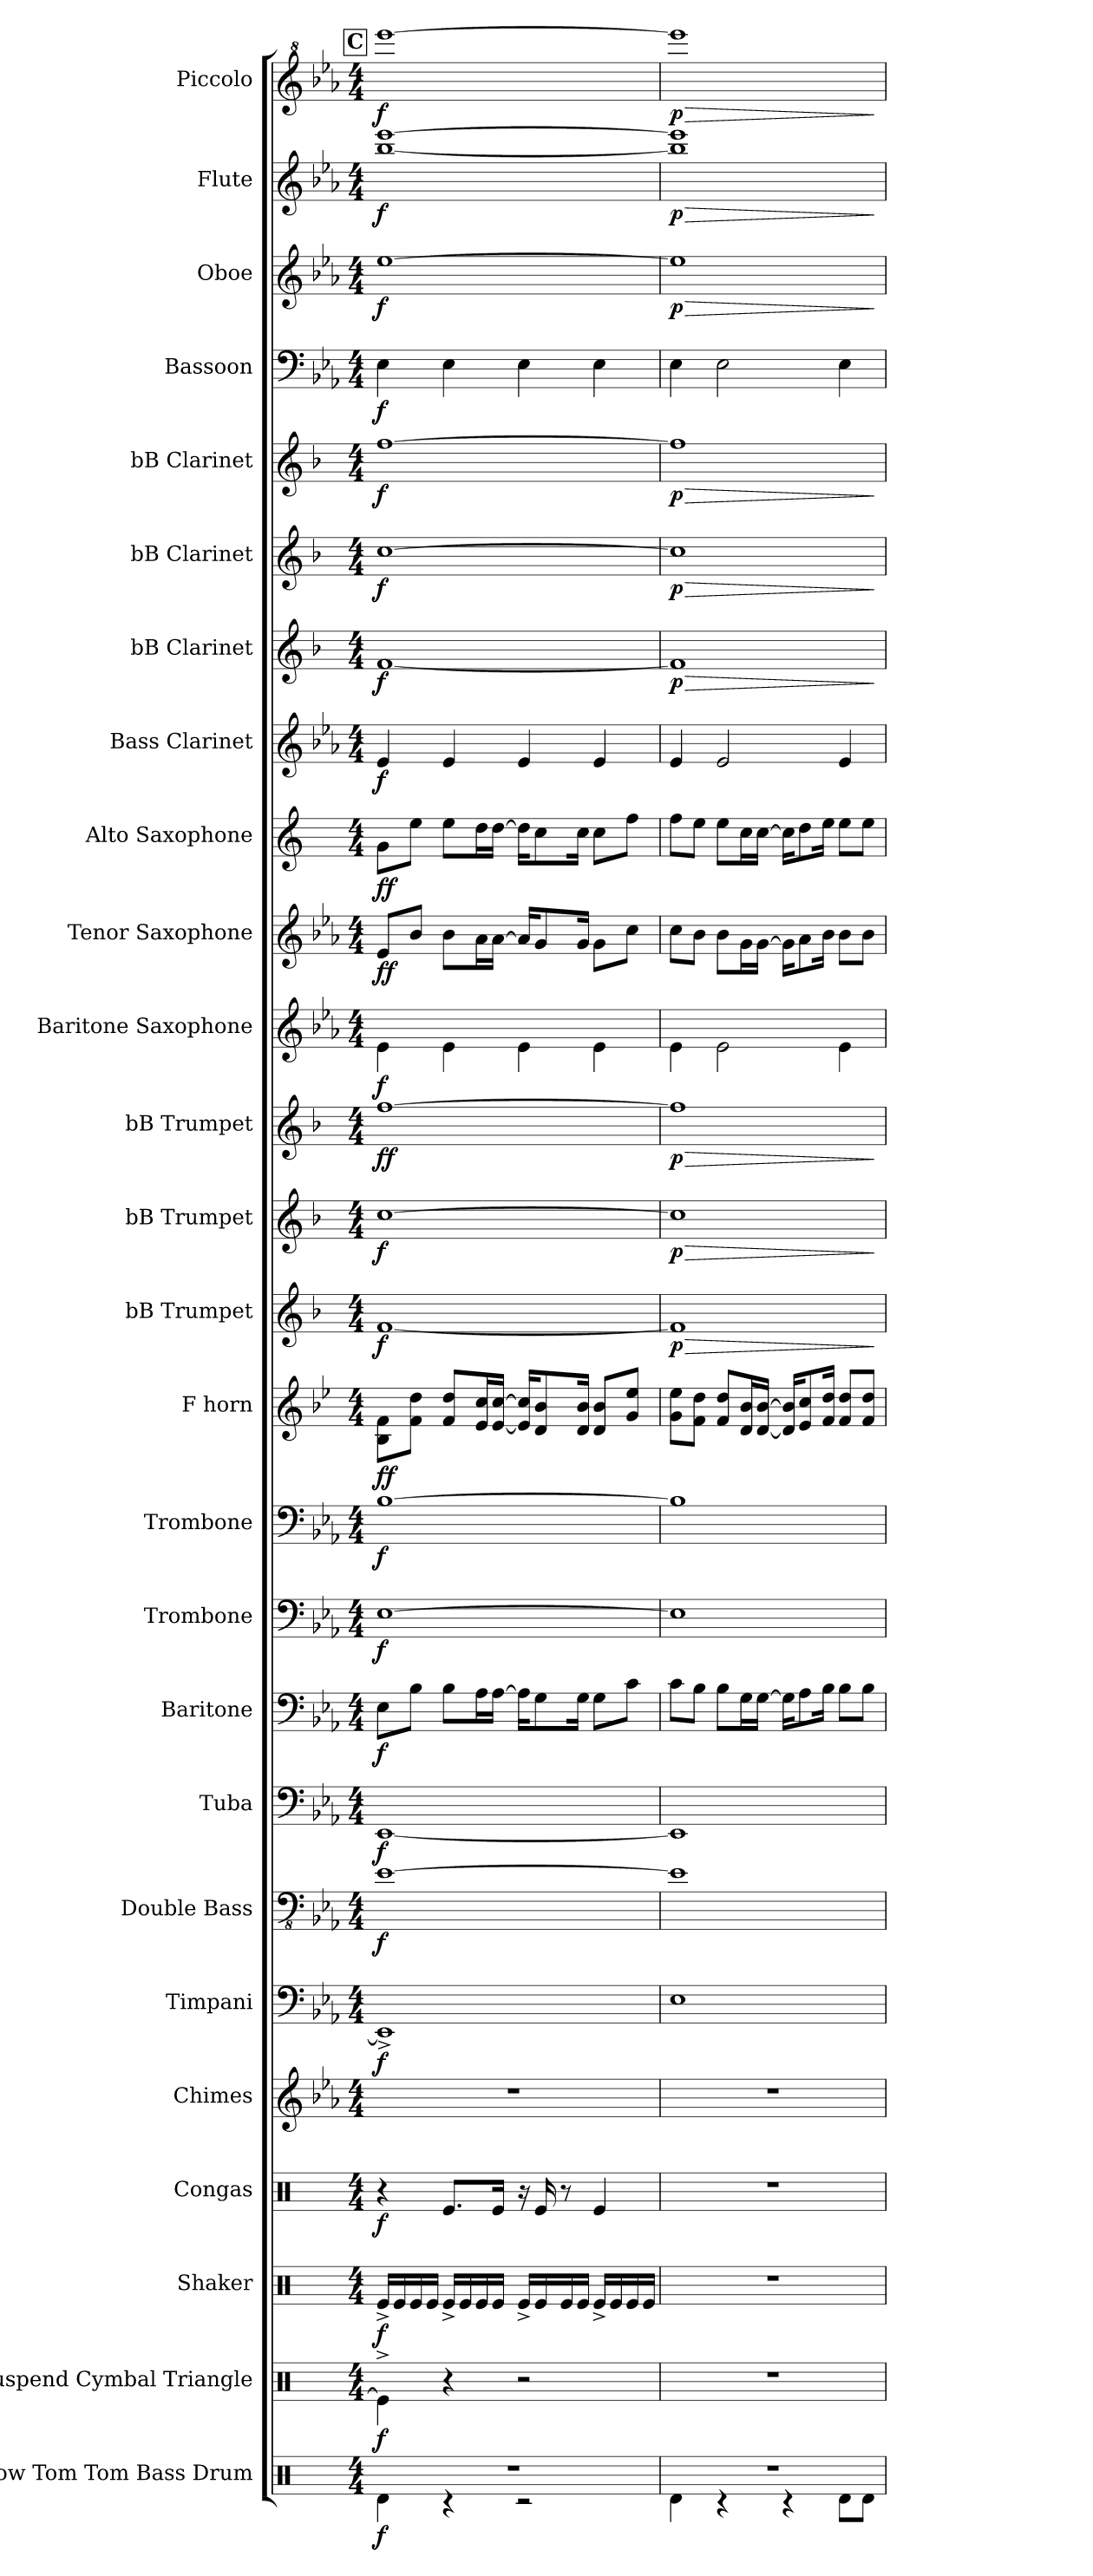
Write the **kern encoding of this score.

**kern	**dynam	**kern	**dynam	**kern	**dynam	**kern	**dynam	**kern	**kern	**dynam	**kern	**dynam	**kern	**dynam	**kern	**dynam	**kern	**dynam	**kern	**dynam	**kern	**dynam	**kern	**dynam	**kern	**dynam	**kern	**dynam	**kern	**dynam	**kern	**dynam	**kern	**dynam	**kern	**dynam	**kern	**dynam	**kern	**dynam	**kern	**dynam	**kern	**dynam	**kern	**dynam	**kern	**dynam	**kern	**dynam
*part26	*part26	*part25	*part25	*part24	*part24	*part23	*part23	*part22	*part21	*part21	*part20	*part20	*part19	*part19	*part18	*part18	*part17	*part17	*part16	*part16	*part15	*part15	*part14	*part14	*part13	*part13	*part12	*part12	*part11	*part11	*part10	*part10	*part9	*part9	*part8	*part8	*part7	*part7	*part6	*part6	*part5	*part5	*part4	*part4	*part3	*part3	*part2	*part2	*part1	*part1
*staff26	*staff26	*staff25	*staff25	*staff24	*staff24	*staff23	*staff23	*staff22	*staff21	*staff21	*staff20	*staff20	*staff19	*staff19	*staff18	*staff18	*staff17	*staff17	*staff16	*staff16	*staff15	*staff15	*staff14	*staff14	*staff13	*staff13	*staff12	*staff12	*staff11	*staff11	*staff10	*staff10	*staff9	*staff9	*staff8	*staff8	*staff7	*staff7	*staff6	*staff6	*staff5	*staff5	*staff4	*staff4	*staff3	*staff3	*staff2	*staff2	*staff1	*staff1
*I"Low Tom Tom Bass Drum	*	*I"Suspend Cymbal Triangle	*	*I"Shaker	*	*I"Congas	*	*I"Chimes	*I"Timpani	*	*I"Double Bass	*	*I"Tuba	*	*I"Baritone	*	*I"Trombone	*	*I"Trombone	*	*I"F horn	*	*I"bB Trumpet	*	*I"bB Trumpet	*	*I"bB Trumpet	*	*I"Baritone Saxophone	*	*I"Tenor Saxophone	*	*I"Alto Saxophone	*	*I"Bass Clarinet	*	*I"bB Clarinet	*	*I"bB Clarinet	*	*I"bB Clarinet	*	*I"Bassoon	*	*I"Oboe	*	*I"Flute	*	*I"Piccolo	*
*I'L.T B.D	*	*I'Sus.C Tri.	*	*I'Sh.	*	*I'Co.	*	*I'Chm.	*I'Timp.	*	*I'Db.	*	*I'Tba.	*	*I'Bar.	*	*I'Trb.	*	*I'Trb.	*	*I'F Hn.	*	*I'B♭ Tpt.	*	*I'B♭ Tpt.	*	*I'B♭ Tpt.	*	*I'Bar. Sax.	*	*I'T. Sax.	*	*I'A. Sax.	*	*I'B. Cl.	*	*I'B♭ Cl.	*	*I'B♭ Cl.	*	*I'B♭ Cl.	*	*I'Bsn.	*	*I'Ob.	*	*I'Fl.	*	*I'Picc.	*
!!LO:PB:g=z
*clefX	*	*clefX	*	*clefX	*	*clefX	*	*clefG2	*clefF4	*	*clefFv4	*	*clefF4	*	*clefF4	*	*clefF4	*	*clefF4	*	*clefG2	*	*clefG2	*	*clefG2	*	*clefG2	*	*clefG2	*	*clefG2	*	*clefG2	*	*clefG2	*	*clefG2	*	*clefG2	*	*clefG2	*	*clefF4	*	*clefG2	*	*clefG2	*	*clefG^2	*
*	*	*	*	*	*	*	*	*	*	*	*ITrd7c12	*	*	*	*	*	*	*	*	*	*ITrd4c7	*	*ITrd1c2	*	*ITrd1c2	*	*ITrd1c2	*	*ITrd12c21	*	*ITrd8c14	*	*ITrd5c9	*	*ITrd8c14	*	*ITrd1c2	*	*ITrd1c2	*	*ITrd1c2	*	*	*	*	*	*	*	*	*
*k[]	*	*k[]	*	*k[]	*	*k[]	*	*k[b-e-a-]	*k[b-e-a-]	*	*k[b-e-a-]	*	*k[b-e-a-]	*	*k[b-e-a-]	*	*k[b-e-a-]	*	*k[b-e-a-]	*	*k[b-e-a-]	*	*k[b-e-a-]	*	*k[b-e-a-]	*	*k[b-e-a-]	*	*k[b-e-a-]	*	*k[b-e-a-]	*	*k[b-e-a-]	*	*k[b-e-a-]	*	*k[b-e-a-]	*	*k[b-e-a-]	*	*k[b-e-a-]	*	*k[b-e-a-]	*	*k[b-e-a-]	*	*k[b-e-a-]	*	*k[b-e-a-]	*
*M4/4	*	*M4/4	*	*M4/4	*	*M4/4	*	*M4/4	*M4/4	*	*M4/4	*	*M4/4	*	*M4/4	*	*M4/4	*	*M4/4	*	*M4/4	*	*M4/4	*	*M4/4	*	*M4/4	*	*M4/4	*	*M4/4	*	*M4/4	*	*M4/4	*	*M4/4	*	*M4/4	*	*M4/4	*	*M4/4	*	*M4/4	*	*M4/4	*	*M4/4	*
!!LO:REH:place=s1:a:B:fs=20:t=C
=21	=21	=21	=21	=21	=21	=21	=21	=21	=21	=21	=21	=21	=21	=21	=21	=21	=21	=21	=21	=21	=21	=21	=21	=21	=21	=21	=21	=21	=21	=21	=21	=21	=21	=21	=21	=21	=21	=21	=21	=21	=21	=21	=21	=21	=21	=21	=21	=21	=21	=21
*^	*	*	*	*	*	*	*	*	*	*	*	*	*	*	*	*	*	*	*	*	*	*	*	*	*	*	*	*	*	*	*	*	*	*	*	*	*	*	*	*	*	*	*	*	*	*	*	*	*	*
!	!	!LO:DY:b	!	!LO:DY:b	!	!LO:DY:b	!	!LO:DY:b	!	!	!LO:DY:b	!	!LO:DY:b	!	!LO:DY:b	!	!LO:DY:b	!	!LO:DY:b	!	!LO:DY:b	!	!LO:DY:b	!	!LO:DY:b	!	!LO:DY:b	!	!LO:DY:b	!	!	!	!	!	!	!	!	!	!	!	!	!	!	!	!	!	!	!	!	!	!
!	!	!	!	!	!	!	!	!	!	!	!	!	!	!	!	!	!	!	!	!	!	!	!	!	!	!	!	!	!LO:DY:n=1:b	!	!LO:DY:b	!	!LO:DY:b	!	!LO:DY:b	!	!LO:DY:b	!	!LO:DY:b	!	!LO:DY:b	!	!LO:DY:b	!	!LO:DY:b	!	!LO:DY:b	!	!LO:DY:b	!	!LO:DY:b
1r	4Rd\	f	4Re^\]	f	16Re^/LL	f	4r	f	1r	1EE-^]	f	[1EE-	f	[1EE-	f	8E-\L	f	[1E-	f	[1B-	f	8E-\ 8B-\L	ff	[1e-	f	[1b-	f	[1ee-	f f	4E-\	f	8E-/L	ff	8B-\L	ff	4E-/	f	[1e-	f	[1b-	f	[1ee-	f	4E-\	f	[1ee-	f	[1bb- [1eee-	f	[1eeee-	f
.	.	.	.	.	16Re/	.	.	.	.	.	.	.	.	.	.	.	.	.	.	.	.	.	.	.	.	.	.	.	.	.	.	.	.	.	.	.	.	.	.	.	.	.	.	.	.	.	.	.	.	.	.
.	.	.	.	.	16Re/	.	.	.	.	.	.	.	.	.	.	8B-\J	.	.	.	.	.	8B-\ 8g\J	.	.	.	.	.	.	.	.	.	8B-/J	.	8g\J	.	.	.	.	.	.	.	.	.	.	.	.	.	.	.	.	.
.	.	.	.	.	16Re/JJ	.	.	.	.	.	.	.	.	.	.	.	.	.	.	.	.	.	.	.	.	.	.	.	.	.	.	.	.	.	.	.	.	.	.	.	.	.	.	.	.	.	.	.	.	.	.
.	4r	.	4r	.	16Re^/LL	.	8.Re/L	.	.	.	.	.	.	.	.	8B-\L	.	.	.	.	.	8B-/ 8g/L	.	.	.	.	.	.	.	4E-\	.	8B-\L	.	8g\L	.	4E-/	.	.	.	.	.	.	.	4E-\	.	.	.	.	.	.	.
.	.	.	.	.	16Re/	.	.	.	.	.	.	.	.	.	.	.	.	.	.	.	.	.	.	.	.	.	.	.	.	.	.	.	.	.	.	.	.	.	.	.	.	.	.	.	.	.	.	.	.	.	.
.	.	.	.	.	16Re/	.	.	.	.	.	.	.	.	.	.	16A-\L	.	.	.	.	.	16A-/ 16f/L	.	.	.	.	.	.	.	.	.	16A-\L	.	16f\L	.	.	.	.	.	.	.	.	.	.	.	.	.	.	.	.	.
.	.	.	.	.	16Re/JJ	.	16Re/Jk	.	.	.	.	.	.	.	.	[16A-\JJ	.	.	.	.	.	[16A-/ [16f/JJ	.	.	.	.	.	.	.	.	.	[16A-\JJ	.	[16f\JJ	.	.	.	.	.	.	.	.	.	.	.	.	.	.	.	.	.
.	2r	.	2r	.	16Re^/LL	.	16r	.	.	.	.	.	.	.	.	16A-\KL]	.	.	.	.	.	16A-/] 16f/]KL	.	.	.	.	.	.	.	4E-\	.	16A-/KL]	.	16f\KL]	.	4E-/	.	.	.	.	.	.	.	4E-\	.	.	.	.	.	.	.
.	.	.	.	.	16Re/	.	16Re/	.	.	.	.	.	.	.	.	8G\	.	.	.	.	.	8G/ 8e-/	.	.	.	.	.	.	.	.	.	8G/	.	8e-\	.	.	.	.	.	.	.	.	.	.	.	.	.	.	.	.	.
.	.	.	.	.	16Re/	.	8r	.	.	.	.	.	.	.	.	.	.	.	.	.	.	.	.	.	.	.	.	.	.	.	.	.	.	.	.	.	.	.	.	.	.	.	.	.	.	.	.	.	.	.	.
.	.	.	.	.	16Re/JJ	.	.	.	.	.	.	.	.	.	.	16G\Jk	.	.	.	.	.	16G/ 16e-/Jk	.	.	.	.	.	.	.	.	.	16G/Jk	.	16e-\Jk	.	.	.	.	.	.	.	.	.	.	.	.	.	.	.	.	.
.	.	.	.	.	16Re^/LL	.	4Re/	.	.	.	.	.	.	.	.	8G\L	.	.	.	.	.	8G/ 8e-/L	.	.	.	.	.	.	.	4E-\	.	8G\L	.	8e-\L	.	4E-/	.	.	.	.	.	.	.	4E-\	.	.	.	.	.	.	.
.	.	.	.	.	16Re/	.	.	.	.	.	.	.	.	.	.	.	.	.	.	.	.	.	.	.	.	.	.	.	.	.	.	.	.	.	.	.	.	.	.	.	.	.	.	.	.	.	.	.	.	.	.
.	.	.	.	.	16Re/	.	.	.	.	.	.	.	.	.	.	8c\J	.	.	.	.	.	8c/ 8a-/J	.	.	.	.	.	.	.	.	.	8c\J	.	8a-\J	.	.	.	.	.	.	.	.	.	.	.	.	.	.	.	.	.
.	.	.	.	.	16Re/JJ	.	.	.	.	.	.	.	.	.	.	.	.	.	.	.	.	.	.	.	.	.	.	.	.	.	.	.	.	.	.	.	.	.	.	.	.	.	.	.	.	.	.	.	.	.	.
=22	=22	=22	=22	=22	=22	=22	=22	=22	=22	=22	=22	=22	=22	=22	=22	=22	=22	=22	=22	=22	=22	=22	=22	=22	=22	=22	=22	=22	=22	=22	=22	=22	=22	=22	=22	=22	=22	=22	=22	=22	=22	=22	=22	=22	=22	=22	=22	=22	=22	=22	=22
!	!	!	!	!	!	!	!	!	!	!	!	!	!	!	!	!	!	!	!	!	!	!	!	!	!LO:HP:b	!	!LO:HP:b	!	!LO:HP:b	!	!	!	!	!	!	!	!	!	!LO:HP:b	!	!LO:HP:b	!	!LO:HP:b	!	!	!	!LO:HP:b	!	!LO:HP:b	!	!LO:HP:b
!	!	!	!	!	!	!	!	!	!	!	!	!	!	!	!	!	!	!	!	!	!	!	!	!	!LO:DY:n=1:b	!	!LO:DY:n=1:b	!	!LO:DY:n=1:b	!	!	!	!	!	!	!	!	!	!LO:DY:n=1:b	!	!LO:DY:n=1:b	!	!LO:DY:n=1:b	!	!	!	!LO:DY:n=1:b	!	!LO:DY:n=1:b	!	!LO:DY:n=1:b
1r	4Rd\	.	1r	.	1r	.	1r	.	1r	1E-	.	1EE-]	.	1EE-]	.	8c\L	.	1E-]	.	1B-]	.	8c\ 8a-\L	.	1e-]	> p	1b-]	> p	1ee-]	> p	4E-\	.	8c\L	.	8a-\L	.	4E-/	.	1e-]	> p	1b-]	> p	1ee-]	> p	4E-\	.	1ee-]	> p	1bb-] 1eee-]	> p	1eeee-]	> p
.	.	.	.	.	.	.	.	.	.	.	.	.	.	.	.	8B-\J	.	.	.	.	.	8B-\ 8g\J	.	.	.	.	.	.	.	.	.	8B-\J	.	8g\J	.	.	.	.	.	.	.	.	.	.	.	.	.	.	.	.	.
.	4r	.	.	.	.	.	.	.	.	.	.	.	.	.	.	8B-\L	.	.	.	.	.	8B-/ 8g/L	.	.	.	.	.	.	.	2E-\	.	8B-\L	.	8g\L	.	2E-/	.	.	.	.	.	.	.	2E-\	.	.	.	.	.	.	.
.	.	.	.	.	.	.	.	.	.	.	.	.	.	.	.	16G\L	.	.	.	.	.	16G/ 16e-/L	.	.	.	.	.	.	.	.	.	16G\L	.	16e-\L	.	.	.	.	.	.	.	.	.	.	.	.	.	.	.	.	.
.	.	.	.	.	.	.	.	.	.	.	.	.	.	.	.	[16G\JJ	.	.	.	.	.	[16G/ [16e-/JJ	.	.	.	.	.	.	.	.	.	[16G\JJ	.	[16e-\JJ	.	.	.	.	.	.	.	.	.	.	.	.	.	.	.	.	.
.	4r	.	.	.	.	.	.	.	.	.	.	.	.	.	.	16G\KL]	.	.	.	.	.	16G/] 16e-/]KL	.	.	.	.	.	.	.	.	.	16G\KL]	.	16e-\KL]	.	.	.	.	.	.	.	.	.	.	.	.	.	.	.	.	.
.	.	.	.	.	.	.	.	.	.	.	.	.	.	.	.	8A-\	.	.	.	.	.	8A-/ 8f/	.	.	.	.	.	.	.	.	.	8A-\	.	8f\	.	.	.	.	.	.	.	.	.	.	.	.	.	.	.	.	.
.	.	.	.	.	.	.	.	.	.	.	.	.	.	.	.	16B-\Jk	.	.	.	.	.	16B-/ 16g/Jk	.	.	.	.	.	.	.	.	.	16B-\Jk	.	16g\Jk	.	.	.	.	.	.	.	.	.	.	.	.	.	.	.	.	.
.	8Rd\L	.	.	.	.	.	.	.	.	.	.	.	.	.	.	8B-\L	.	.	.	.	.	8B-/ 8g/L	.	.	.	.	.	.	.	4E-\	.	8B-\L	.	8g\L	.	4E-/	.	.	.	.	.	.	.	4E-\	.	.	.	.	.	.	.
.	8Rd\J	.	.	.	.	.	.	.	.	.	.	.	.	.	.	8B-\J	.	.	.	.	.	8B-/ 8g/J	.	.	.	.	.	.	.	.	.	8B-\J	.	8g\J	.	.	.	.	.	.	.	.	.	.	.	.	.	.	.	.	.
*v	*v	*	*	*	*	*	*	*	*	*	*	*	*	*	*	*	*	*	*	*	*	*	*	*	*	*	*	*	*	*	*	*	*	*	*	*	*	*	*	*	*	*	*	*	*	*	*	*	*	*	*
.	.	.	.	.	.	.	.	.	.	.	.	.	.	.	.	.	.	.	.	.	.	.	.	]	.	]	.	]	.	.	.	.	.	.	.	.	.	]	.	]	.	]	.	.	.	]	.	]	.	]
=	=	=	=	=	=	=	=	=	=	=	=	=	=	=	=	=	=	=	=	=	=	=	=	=	=	=	=	=	=	=	=	=	=	=	=	=	=	=	=	=	=	=	=	=	=	=	=	=	=	=
*-	*-	*-	*-	*-	*-	*-	*-	*-	*-	*-	*-	*-	*-	*-	*-	*-	*-	*-	*-	*-	*-	*-	*-	*-	*-	*-	*-	*-	*-	*-	*-	*-	*-	*-	*-	*-	*-	*-	*-	*-	*-	*-	*-	*-	*-	*-	*-	*-	*-	*-
